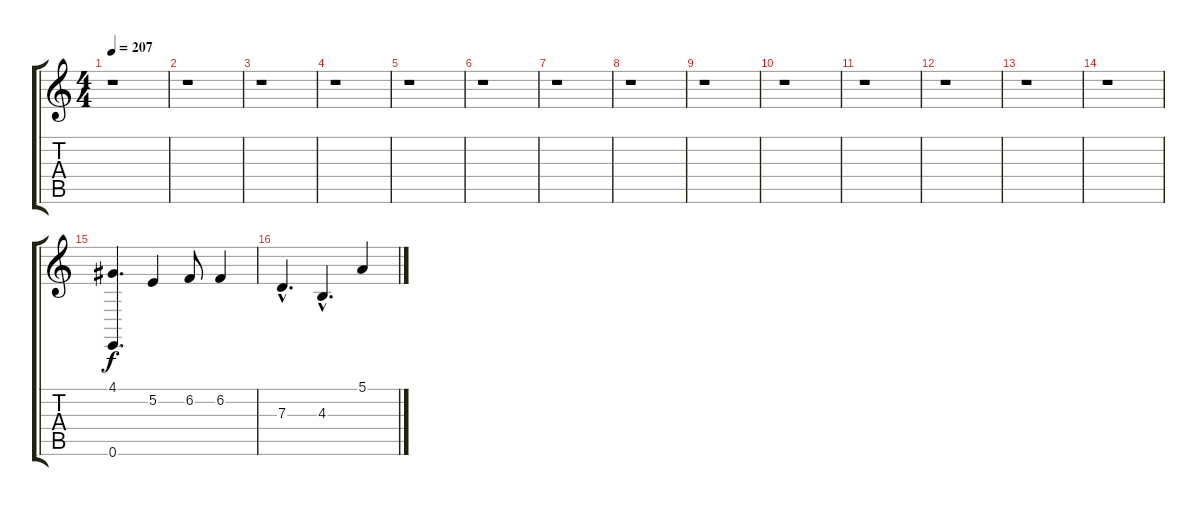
\track "" {instrument sitar}
\staff {score tabs}
\tuning (E4 B3 G3 D3 A2 E2) {hide}
\ts (4 4)
\tempo 207
\clef g2
\ks c
r.1{dy f} |
r.1 |
r.1 |
r.1 |
r.1 |
r.1 |
r.1 |
r.1 |
r.1 |
r.1 |
r.1 |
r.1 |
r.1 |
r.1 |
(4.1 0.6).4{d} 5.2.4 6.2.8 6.2.4 |
7.3{hac}.4{d} 4.3{hac}.4{d} 5.1.4
